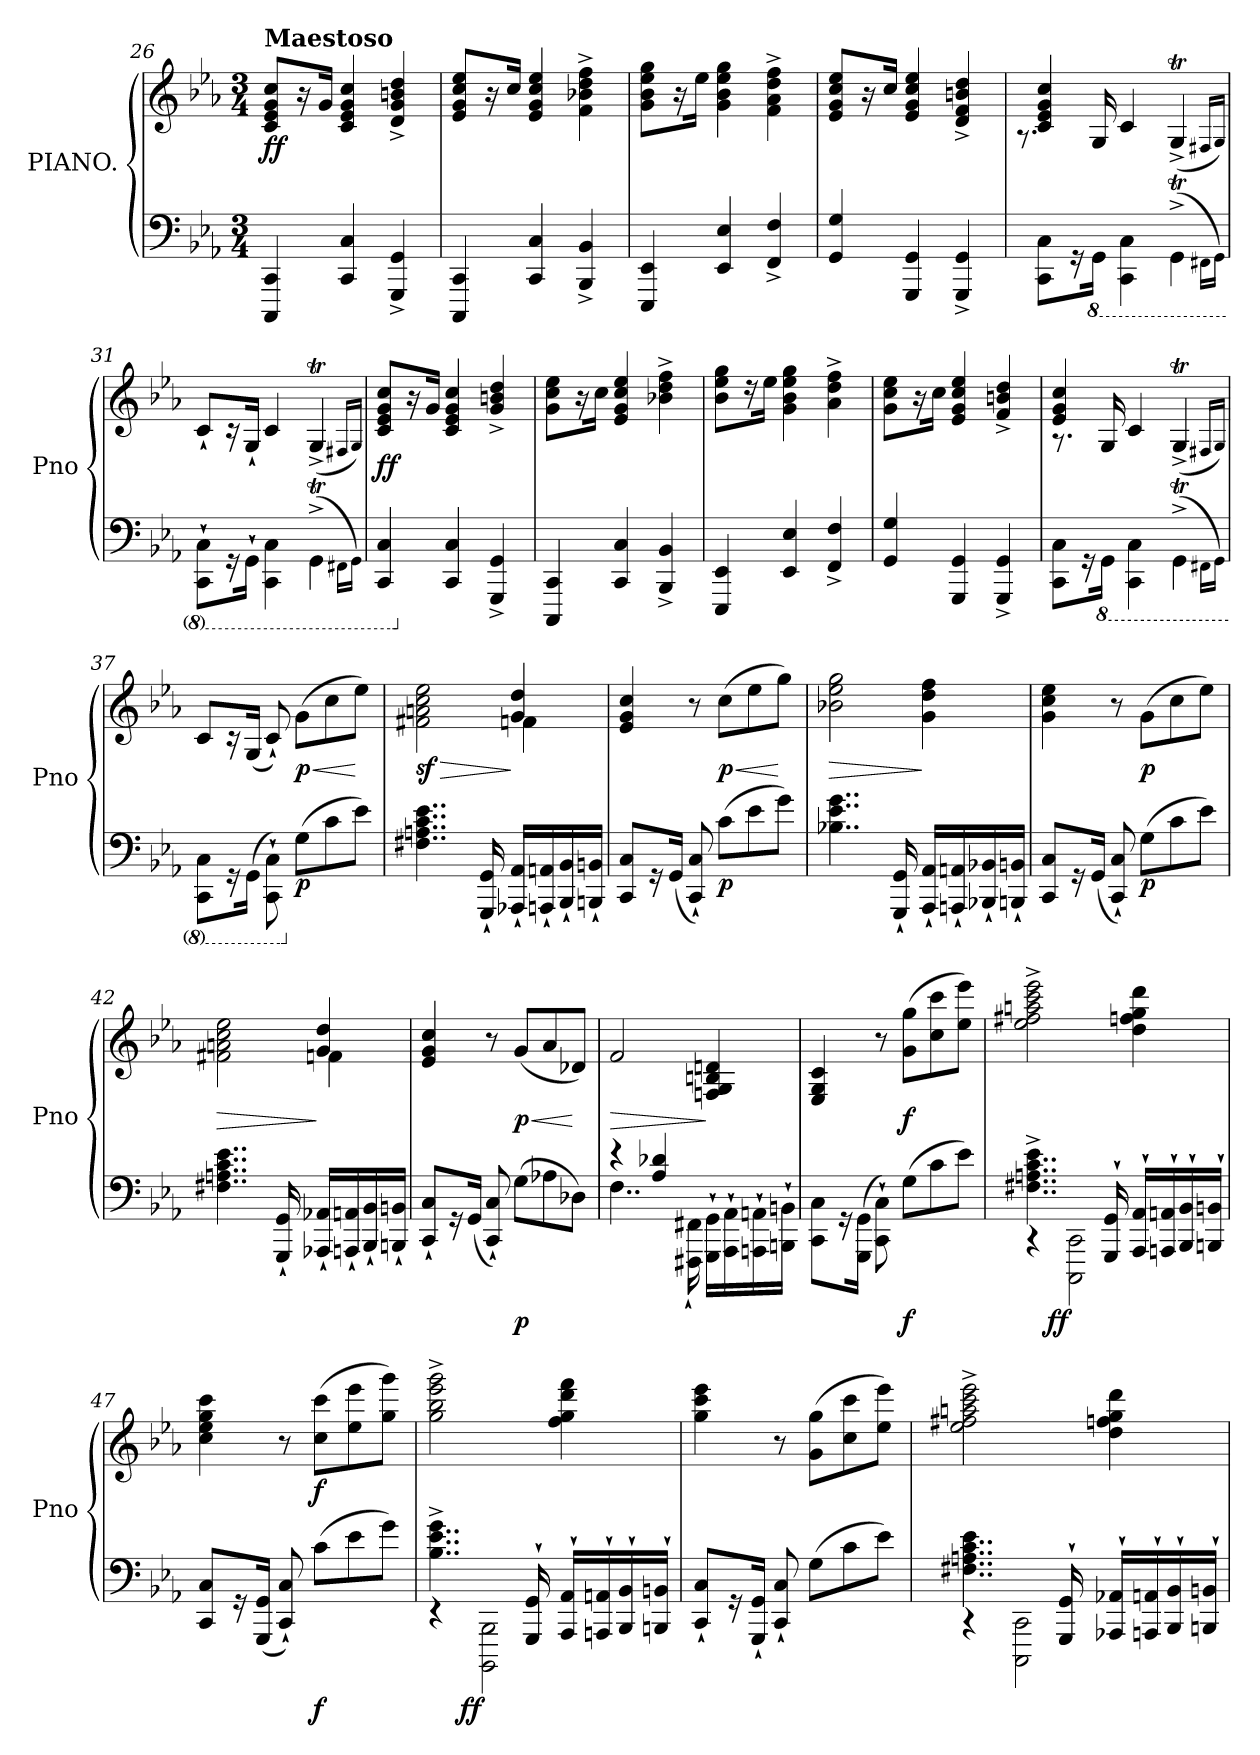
**kern	**dynam	**kern	**dynam
*part2	*part2	*part1	*part1
*staff2	*staff2	*staff1	*staff1
*I"PIANO.	*	*I"PIANO.	*
*I'Pno	*	*I'Pno	*
*clefF4	*	*clefG2	*
*k[b-e-a-]	*	*k[b-e-a-]	*
*c:	*	*c:	*
*M3/4	*	*M3/4	*
=26	=26	=26	=26
!	!	!LO:TX:a:B:t=Maestoso	!
4CCC/ 4CC/	.	8c/ 8e-/ 8g/ 8cc/L	ff
.	.	16r	.
.	.	16g/Jk	.
4CC/ 4C/	.	4c/ 4e-/ 4g/ 4cc/	.
4GGG^/ 4GG^/	.	4d^/ 4g^/ 4bn^/ 4dd^/	.
=27	=27	=27	=27
4CCC/ 4CC/	.	8e-/ 8g/ 8cc/ 8ee-/L	.
.	.	16r	.
.	.	16cc/Jk	.
4CC/ 4C/	.	4e-/ 4g/ 4cc/ 4ee-/	.
4BBB-^/ 4BB-^/	.	4f^\ 4b-X^\ 4dd^\ 4ff^\	.
=28	=28	=28	=28
4EEE-/ 4EE-/	.	8g\ 8b-\ 8ee-\ 8gg\L	.
.	.	16r	.
.	.	16ee-\Jk	.
4EE-/ 4E-/	.	4g\ 4b-\ 4ee-\ 4gg\	.
4FF^/ 4F^/	.	4f^\ 4a-^\ 4dd^\ 4ff^\	.
=29	=29	=29	=29
4GG/ 4G/	.	8e-/ 8g/ 8cc/ 8ee-/L	.
.	.	16r	.
.	.	16cc/Jk	.
4GGG/ 4GG/	.	4e-/ 4g/ 4cc/ 4ee-/	.
4GGG^/ 4GG^/	.	4d^/ 4f^/ 4bn^/ 4dd^/	.
=30	=30	=30	=30
*	*	*^	*
8CC\ 8C\L	.	4c/ 4e-/ 4g/ 4cc/	8.rA	.
16r	.	.	.	.
*8ba	*	*	*	*
16GGG\Jk	.	.	16G/	.
4CCC\ 4CC\	.	4c/	2ryy	.
(<4GGGt^<\	.	(<4Gt^>/	.	.
*	*	*v	*v	*
16qqFFF#X\LL	.	16qqF#X/LL	.
16qqGGG\JJ)	.	16qqG/JJ)	.
=31	=31	=31	=31
8CCC`\ 8CC`\L	.	8c`>/L	.
16r	.	16r	.
16GGG`\Jk	.	16G`>/Jk	.
4CCC\ 4CC\	.	4c/	.
(<4GGGt^\	.	(<4Gt^>/	.
16qqFFF#X\LL	.	16qqF#X/LL	.
16qqGGG\JJ)	.	16qqG/JJ)	.
=32	=32	=32	=32
4CCC/ 4CC/	.	8c/ 8e-/ 8g/ 8cc/L	ff
.	.	16r	.
.	.	16g/Jk	.
*X8ba	*	*	*
4CC/ 4C/	.	4c/ 4e-/ 4g/ 4cc/	.
4GGG^/ 4GG^/	.	4g^/ 4bn^/ 4dd^/	.
=33	=33	=33	=33
4CCC/ 4CC/	.	8g\ 8cc\ 8ee-\L	.
.	.	16r	.
.	.	16cc\Jk	.
4CC/ 4C/	.	4e-/ 4g/ 4cc/ 4ee-/	.
4BBB-^/ 4BB-^/	.	4b-X^\ 4dd^\ 4ff^\	.
=34	=34	=34	=34
4EEE-/ 4EE-/	.	8b-\ 8ee-\ 8gg\L	.
.	.	16r	.
.	.	16ee-\Jk	.
4EE-/ 4E-/	.	4g\ 4b-\ 4ee-\ 4gg\	.
4FF^/ 4F^/	.	4a-^\ 4dd^\ 4ff^\	.
=35	=35	=35	=35
4GG/ 4G/	.	8g\ 8cc\ 8ee-\L	.
.	.	16r	.
.	.	16cc\Jk	.
4GGG/ 4GG/	.	4e-/ 4g/ 4cc/ 4ee-/	.
4GGG^/ 4GG^/	.	4f^/ 4bn^/ 4dd^/	.
=36	=36	=36	=36
*	*	*^	*
8CC\ 8C\L	.	4e-/ 4g/ 4cc/	8.r	.
16r	.	.	.	.
*8ba	*	*	*	*
16GGG\Jk	.	.	16G/	.
4CCC\ 4CC\	.	4c/	2ryy	.
(<4GGGt^<\	.	(<4Gt^/	.	.
*	*	*v	*v	*
16qqFFF#X\LL	.	16qqF#X/LL	.
16qqGGG\JJ)	.	16qqG/JJ)	.
=37	=37	=37	=37
8CCC\ 8CC\L	.	8c/L	.
16r	.	16r	.
(<16GGG\Jk	.	(16G/Jk	.
8CCC`\ 8CC`\)	.	8c`/)	.
*X8ba	*	*	*
!	!LO:DY:b	!	!LO:HP:b
(8G\L	p	(8g\L	< p
8c\	.	8cc\	.
8e-\J)	.	8ee-\J)	[
=38	=38	=38	=38
*	*	*^	*
!	!	!	!	!LO:HP:b
4..F#X\ 4..An\ 4..c\ 4..e-\	.	2f#X\ 2an\ 2cc\ 2ee-\	2ryy	> sf
16GGG`/ 16GG`/	.	.	.	.
16AAA-X`/ 16AA-`/LL	.	4g/ 4dd/	4fn\	]
16AAAn`/ 16AAn`/	.	.	.	.
16BBB-`/ 16BB-`/	.	.	.	.
16BBBn`/ 16BBn`/JJ	.	.	.	.
*	*	*v	*v	*
=39	=39	=39	=39
8CC/ 8C/L	.	4e-/ 4g/ 4cc/	.
16r	.	.	.
(16GG/Jk	.	.	.
8CC`/ 8C`/)	.	8r	.
!	!LO:DY:b	!	!LO:HP:b
(8c\L	p	(8cc\L	< p
8e-\	.	8ee-\	.
8g\J)	.	8gg\J)	[
=40	=40	=40	=40
!	!	!	!LO:HP:b
4..B-X\ 4..e-\ 4..g\	.	2b-X\ 2ee-\ 2gg\	>
16GGG`/ 16GG`/	.	.	.
16AAA-`/ 16AA-`/LL	.	4g\ 4dd\ 4ff\	]
16AAAn`/ 16AAn`/	.	.	.
16BBB-X`/ 16BB-X`/	.	.	.
16BBBn`/ 16BBn`/JJ	.	.	.
=41	=41	=41	=41
8CC/ 8C/L	.	4g\ 4cc\ 4ee-\	.
16r	.	.	.
(16GG/Jk	.	.	.
8CC`/ 8C`/)	.	8r	.
!	!LO:DY:b	!	!
(8G\L	p	(8g\L	p
8c\	.	8cc\	.
8e-\J)	.	8ee-\J)	.
=42	=42	=42	=42
*	*	*^	*
!	!	!	!	!LO:HP:b
4..F#X\ 4..An\ 4..c\ 4..e-\	.	2f#X\ 2an\ 2cc\ 2ee-\	2ryy	>
16GGG`/ 16GG`/	.	.	.	.
16AAA-X`/ 16AA-X`/LL	.	4g/ 4dd/	4fn\	]
16AAAn`/ 16AAn`/	.	.	.	.
16BBB-`/ 16BB-`/	.	.	.	.
16BBBn`/ 16BBn`/JJ	.	.	.	.
*	*	*v	*v	*
=43	=43	=43	=43
8CC`/ 8C`/L	.	4e-/ 4g/ 4cc/	.
16r	.	.	.
(16GG/Jk	.	.	.
8CC`/ 8C`/)	.	8r	.
!	!LO:DY:b	!	!LO:HP:b
(8G\L	p	(8g/L	< p
8A-X\	.	8a-/	.
8D-X\J)	.	8d-X/J)	[
=44	=44	=44	=44
*^	*	*	*
!	!	!	!	!LO:HP:b
4r	4..F\	.	2f/	>
4A-/ 4d-X/	.	.	.	.
.	16FFF#X`>\ 16FF#X`>\	.	.	.
4ryy	16GGG`\ 16GG`\LL	.	4Fn/ 4G/ 4Bn/ 4dn/	]
.	16AAA-`\ 16AA-`\	.	.	.
.	16AAAn`\ 16AAn`\	.	.	.
.	16BBBn`\ 16BBn`\JJ	.	.	.
*v	*v	*	*	*
=45	=45	=45	=45
8CC\ 8C\L	.	4E-/ 4G/ 4c/	.
16r	.	.	.
(16GGG\ 16GG\Jk	.	.	.
8CC`\ 8C`\)	.	8r	.
!	!LO:DY:b	!	!
(8G\L	f	(8g\ 8gg\L	f
8c\	.	8cc\ 8ccc\	.
8e-\J)	.	8ee-\ 8eee-\J)	.
=46	=46	=46	=46
*^	*	*	*
4..F#X^\ 4..An^\ 4..c^\ 4..e-^\	4rCC	.	2ee-^\ 2ff#X^\ 2aan^\ 2ccc^\ 2eee-^\	.
!	!	!LO:DY:b:rj	!	!
.	2CCC\ 2CC\	ff	.	.
16GGG`</ 16GG`</	.	.	.	.
16AAA-`</ 16AA-`</LL	.	.	4dd\ 4ffn\ 4gg\ 4ddd\	.
16AAAn`</ 16AAn`</	.	.	.	.
16BBB-`</ 16BB-`</	.	.	.	.
16BBBn`</ 16BBn`</JJ	.	.	.	.
*v	*v	*	*	*
=47	=47	=47	=47
8CC/ 8C/L	.	4cc\ 4ee-\ 4gg\ 4ccc\	.
16r	.	.	.
(16GGG/ 16GG/Jk	.	.	.
8CC`/ 8C`/)	.	8r	.
!	!LO:DY:b	!	!
(8c\L	f	(8cc\ 8ccc\L	f
8e-\	.	8ee-\ 8eee-\	.
8g\J)	.	8gg\ 8ggg\J)	.
=48	=48	=48	=48
*^	*	*	*
4..B-^\ 4..e-^\ 4..g^\	4rEE	.	2gg^\ 2bb-^\ 2eee-^\ 2ggg^\	.
!	!	!LO:DY:b:rj	!	!
.	2BBBB-\ 2BBB-\	ff	.	.
16GGG`</ 16GG`</	.	.	.	.
16AAA-`</ 16AA-`</LL	.	.	4ff\ 4gg\ 4ddd\ 4fff\	.
16AAAn`</ 16AAn`</	.	.	.	.
16BBB-`</ 16BB-`</	.	.	.	.
16BBBn`</ 16BBn`</JJ	.	.	.	.
*v	*v	*	*	*
=49	=49	=49	=49
8CC`/ 8C`/L	.	4gg\ 4ccc\ 4eee-\	.
16r	.	.	.
16GGG`/ 16GG`/Jk	.	.	.
8CC`/ 8C`/	.	8r	.
(8G\L	.	(8g\ 8gg\L	.
8c\	.	8cc\ 8ccc\	.
8e-\J)	.	8ee-\ 8eee-\J)	.
=50	=50	=50	=50
*^	*	*	*
4..F#X\ 4..An\ 4..c\ 4..e-\	4rCC	.	2ee-^\ 2ff#X^\ 2aan^\ 2ccc^\ 2eee-^\	.
.	2CCC\ 2CC\	.	.	.
16GGG`</ 16GG`</	.	.	.	.
16AAA-X`</ 16AA-X`</LL	.	.	4dd\ 4ffn\ 4gg\ 4ddd\	.
16AAAn`</ 16AAn`</	.	.	.	.
16BBB-`</ 16BB-`</	.	.	.	.
16BBBn`</ 16BBn`</JJ	.	.	.	.
*v	*v	*	*	*
=	=	=	=
*-	*-	*-	*-
